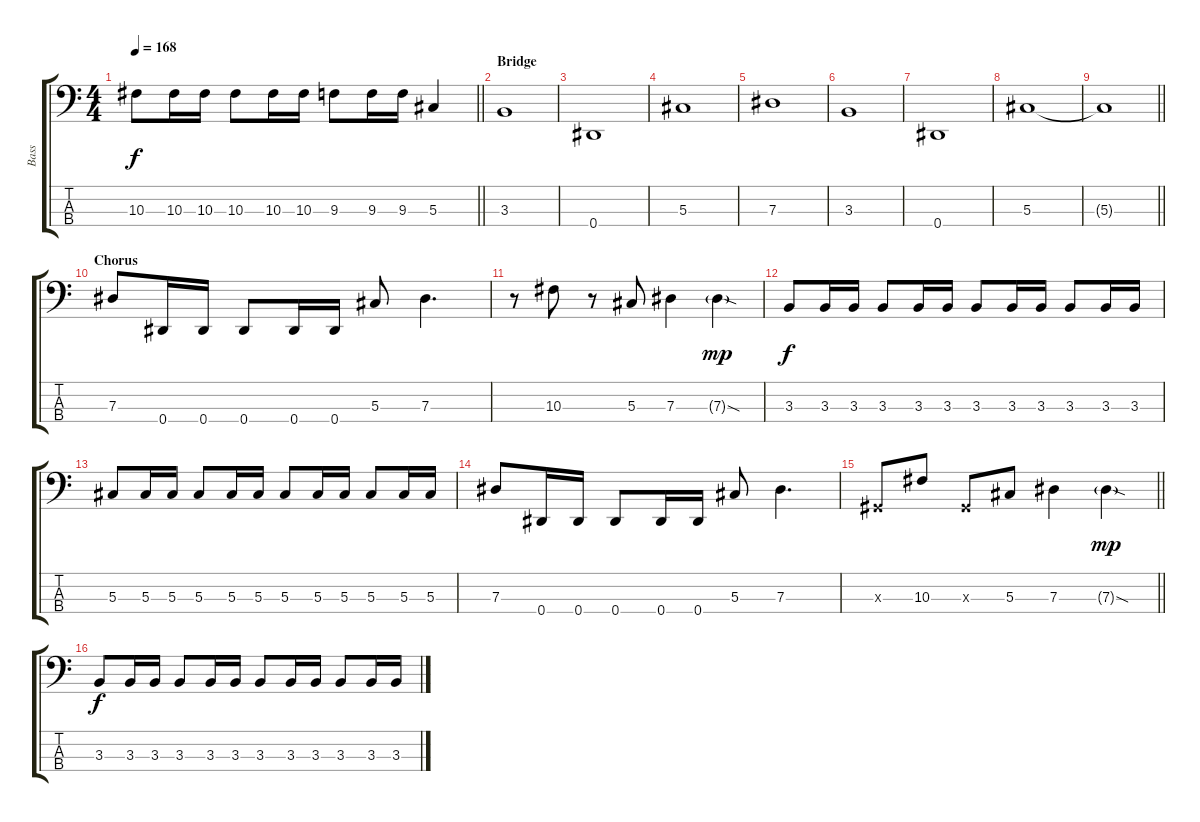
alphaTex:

\track ("Bass" "Bass") {instrument electricbassfinger}
\staff {score tabs}
\tuning (Gb2 Db2 Ab1 Eb1) {hide}
\ts (4 4)
\tempo 168
\clef f4
\barLineRight lightlight
\ks c
10.3.8{dy f} 10.3.16 10.3.16 10.3.8 10.3.16 10.3.16 9.3.8 9.3.16 9.3.16 5.3.4 |
\section ("" "Bridge")
3.3.1 |
0.4.1 |
5.3.1 |
7.3.1 |
3.3.1 |
0.4.1 |
5.3.1 |
\barLineRight lightlight
5.3{t}.1 |
\section ("" "Chorus")
7.3.8 0.4.16 0.4.16 0.4.8 0.4.16 0.4.16 5.3.8 7.3.4{d} |
r.8 10.3.8 r.8 5.3.8 7.3.4 7.3{sod g}.4{dy mp} |
3.3.8{dy f} 3.3.16 3.3.16 3.3.8 3.3.16 3.3.16 3.3.8 3.3.16 3.3.16 3.3.8 3.3.16 3.3.16 |
5.3.8 5.3.16 5.3.16 5.3.8 5.3.16 5.3.16 5.3.8 5.3.16 5.3.16 5.3.8 5.3.16 5.3.16 |
7.3.8 0.4.16 0.4.16 0.4.8 0.4.16 0.4.16 5.3.8 7.3.4{d} |
\barLineRight lightlight
0.3{x}.8 10.3.8 0.3{x}.8 5.3.8 7.3.4 7.3{sod g}.4{dy mp} |
3.3.8{dy f} 3.3.16 3.3.16 3.3.8 3.3.16 3.3.16 3.3.8 3.3.16 3.3.16 3.3.8 3.3.16 3.3.16
